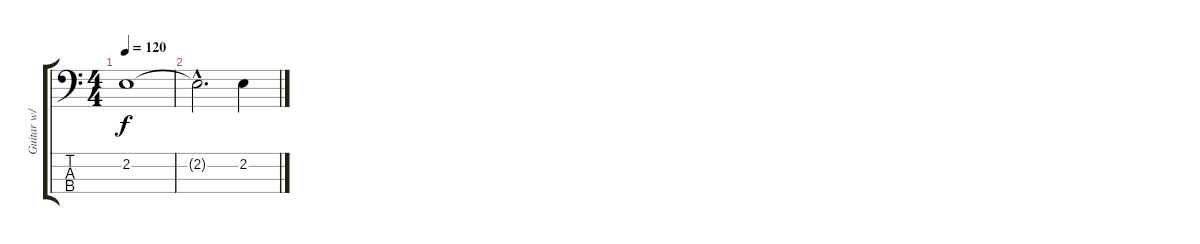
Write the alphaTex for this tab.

\track ("Guitar w/ Octave Bass" "Guitar w/ ") {instrument electricguitarmuted}
\staff {score tabs}
\tuning (G2 D2 A1 E1) {hide}
\ts (4 4)
\tempo 120
\clef f4
\ks c
2.2.1{dy f} |
2.2{hac t}.2{d} 2.2.4
